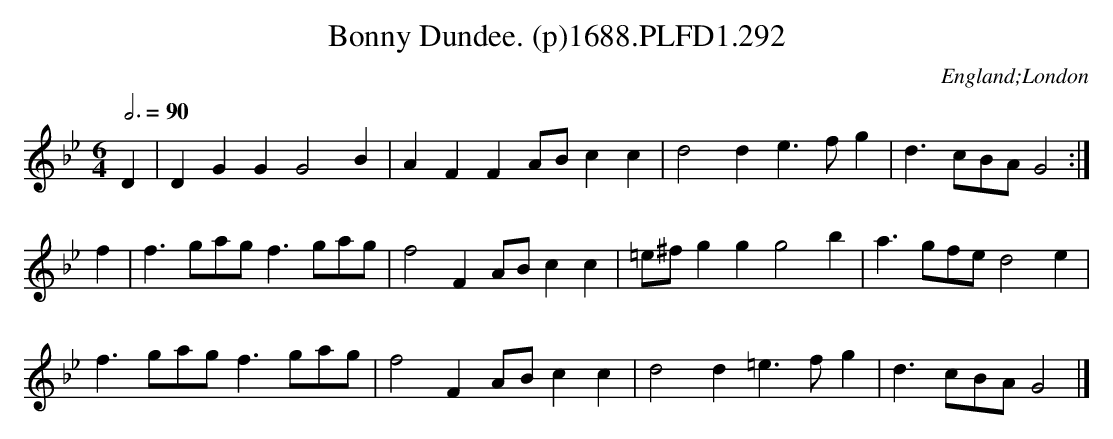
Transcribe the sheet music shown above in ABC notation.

X:1
T:Bonny Dundee. (p)1688.PLFD1.292
M:6/4
L:1/4
Q:3/4=90
O:England;London
K:Bb
D|DGGG2B|AFFA/B/cc|d2de>fg|d>cB/A/G2:|
f|f>ga/g/f>ga/g/|f2FA/B/cc|=e/^f/ggg2b|a>gf/e/d2e|
f>ga/g/f>ga/g/|f2FA/B/cc|d2d=e>fg|d>cB/A/G2|]
